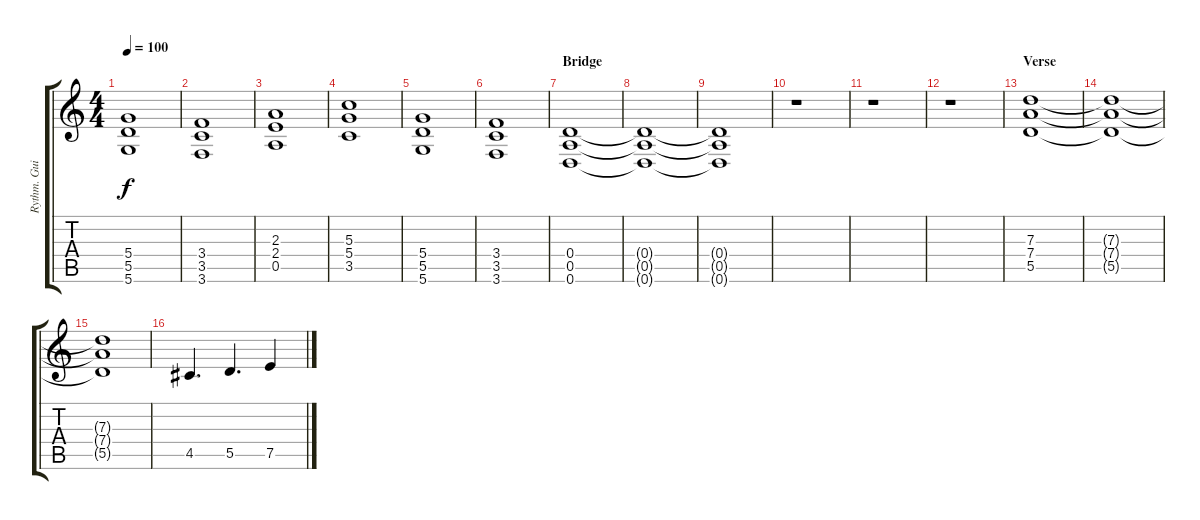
\track ("Rythm. Guitar" "Rythm. Gui") {instrument distortionguitar}
\staff {score tabs}
\tuning (E4 B3 G3 D3 A2 D2) {hide}
\ts (4 4)
\tempo 100
\clef g2
\ks c
(5.4 5.5 5.6).1{dy f} |
(3.4 3.5 3.6).1 |
(2.3 2.4 0.5).1 |
(5.3 5.4 3.5).1 |
(5.4 5.5 5.6).1 |
(3.4 3.5 3.6).1 |
\section ("" "Bridge")
(0.4 0.5 0.6).1 |
(0.4{t} 0.5{t} 0.6{t}).1 |
(0.4{t} 0.5{t} 0.6{t}).1 |
r.1 |
r.1 |
r.1 |
\section ("" "Verse")
(7.3 7.4 5.5).1 |
(7.3{t} 7.4{t} 5.5{t}).1 |
(7.3{t} 7.4{t} 5.5{t}).1 |
4.5.4{d} 5.5.4{d} 7.5.4
